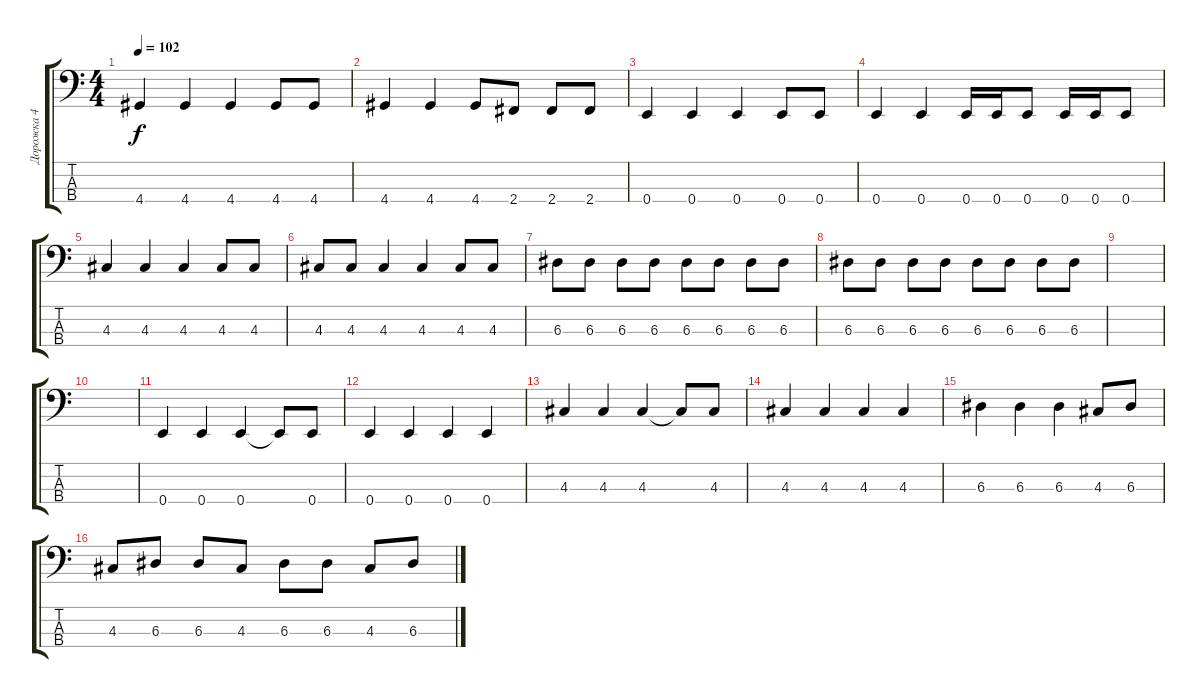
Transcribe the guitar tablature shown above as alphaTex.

\track ("Дорожка 4" "Дорожка 4") {instrument electricbasspick}
\staff {score tabs}
\tuning (G2 D2 A1 E1) {hide}
\ts (4 4)
\tempo 102
\clef f4
\ks c
4.4.4{dy f} 4.4.4 4.4.4 4.4.8 4.4.8 |
4.4.4 4.4.4 4.4.8 2.4.8 2.4.8 2.4.8 |
0.4.4 0.4.4 0.4.4 0.4.8 0.4.8 |
0.4.4 0.4.4 0.4.16 0.4.16 0.4.8 0.4.16 0.4.16 0.4.8 |
4.3.4 4.3.4 4.3.4 4.3.8 4.3.8 |
4.3.8 4.3.8 4.3.4 4.3.4 4.3.8 4.3.8 |
6.3.8 6.3.8 6.3.8 6.3.8 6.3.8 6.3.8 6.3.8 6.3.8 |
6.3.8 6.3.8 6.3.8 6.3.8 6.3.8 6.3.8 6.3.8 6.3.8 |
|
|
0.4.4 0.4.4 0.4.4 0.4{t}.8 0.4.8 |
0.4.4 0.4.4 0.4.4 0.4.4 |
4.3.4 4.3.4 4.3.4 4.3{t}.8 4.3.8 |
4.3.4 4.3.4 4.3.4 4.3.4 |
6.3.4 6.3.4 6.3.4 4.3.8 6.3.8 |
4.3.8 6.3.8 6.3.8 4.3.8 6.3.8 6.3.8 4.3.8 6.3.8
